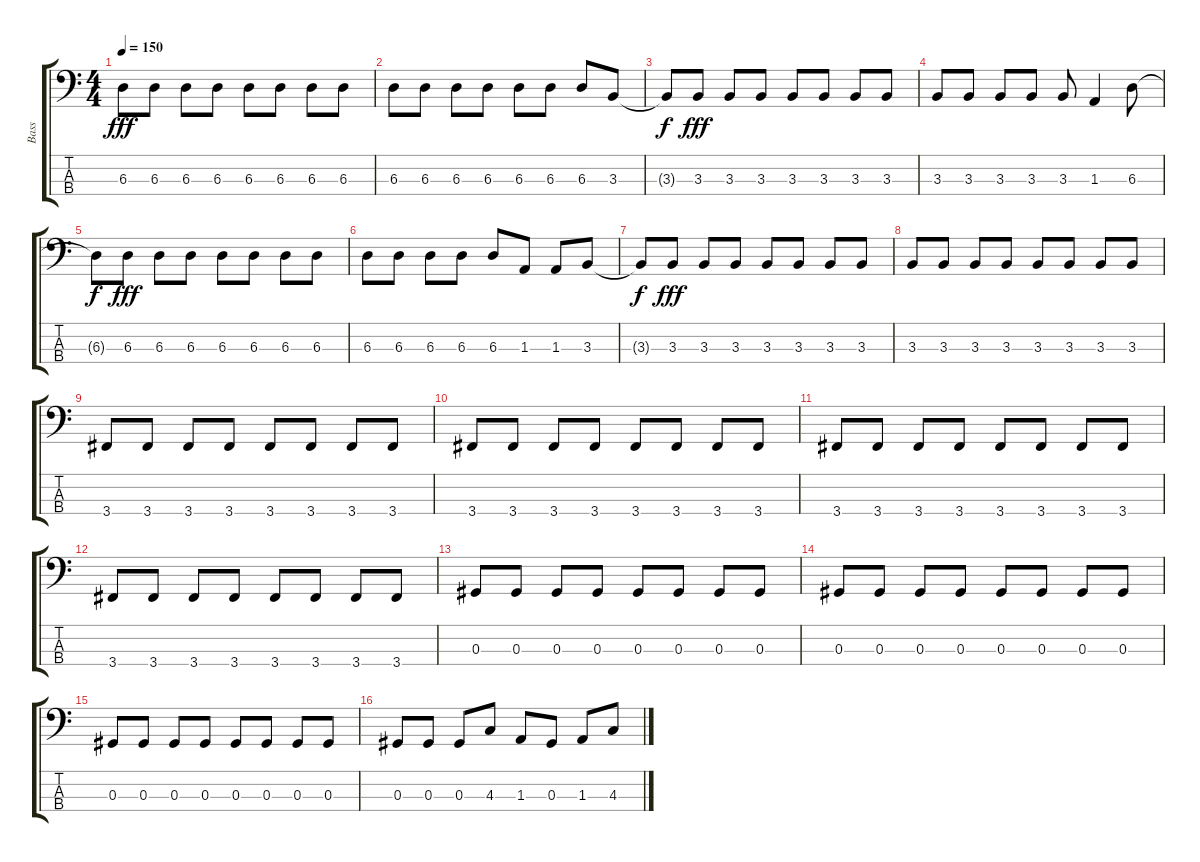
\track ("Bass" "Bass") {instrument electricbassfinger}
\staff {score tabs}
\tuning (Gb2 Db2 Ab1 Eb1) {hide}
\ts (4 4)
\tempo 150
\clef f4
\ks c
6.3.8{dy fff} 6.3.8 6.3.8 6.3.8 6.3.8 6.3.8 6.3.8 6.3.8 |
6.3.8 6.3.8 6.3.8 6.3.8 6.3.8 6.3.8 6.3.8 3.3.8 |
3.3{t}.8{dy f} 3.3.8{dy fff} 3.3.8 3.3.8 3.3.8 3.3.8 3.3.8 3.3.8 |
3.3.8 3.3.8 3.3.8 3.3.8 3.3.8 1.3.4 6.3.8 |
6.3{t}.8{dy f} 6.3.8{dy fff} 6.3.8 6.3.8 6.3.8 6.3.8 6.3.8 6.3.8 |
6.3.8 6.3.8 6.3.8 6.3.8 6.3.8 1.3.8 1.3.8 3.3.8 |
3.3{t}.8{dy f} 3.3.8{dy fff} 3.3.8 3.3.8 3.3.8 3.3.8 3.3.8 3.3.8 |
3.3.8 3.3.8 3.3.8 3.3.8 3.3.8 3.3.8 3.3.8 3.3.8 |
3.4.8 3.4.8 3.4.8 3.4.8 3.4.8 3.4.8 3.4.8 3.4.8 |
3.4.8 3.4.8 3.4.8 3.4.8 3.4.8 3.4.8 3.4.8 3.4.8 |
3.4.8 3.4.8 3.4.8 3.4.8 3.4.8 3.4.8 3.4.8 3.4.8 |
3.4.8 3.4.8 3.4.8 3.4.8 3.4.8 3.4.8 3.4.8 3.4.8 |
0.3.8 0.3.8 0.3.8 0.3.8 0.3.8 0.3.8 0.3.8 0.3.8 |
0.3.8 0.3.8 0.3.8 0.3.8 0.3.8 0.3.8 0.3.8 0.3.8 |
0.3.8 0.3.8 0.3.8 0.3.8 0.3.8 0.3.8 0.3.8 0.3.8 |
0.3.8 0.3.8 0.3.8 4.3.8 1.3.8 0.3.8 1.3.8 4.3.8
